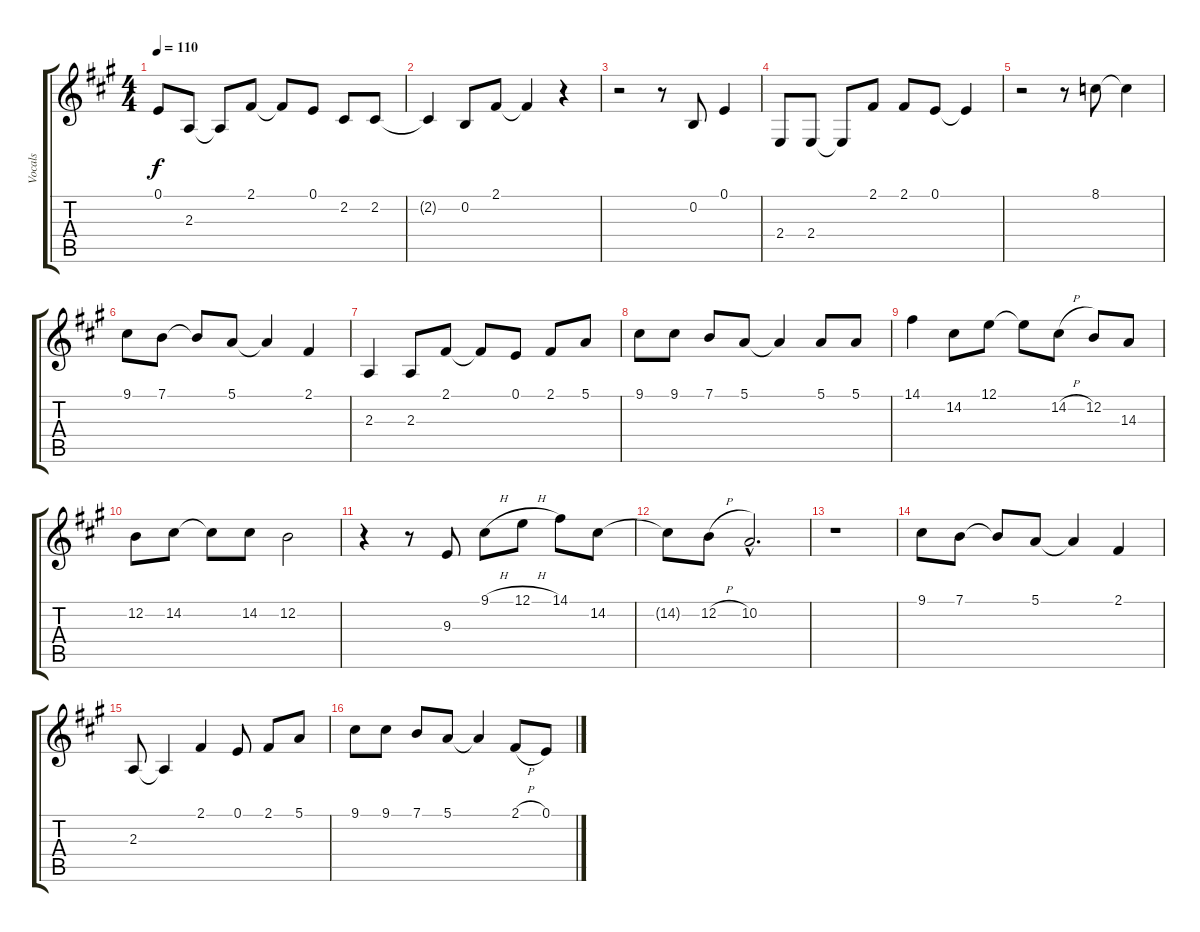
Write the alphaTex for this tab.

\track ("Vocals" "Vocals") {instrument clarinet}
\staff {score tabs}
\tuning (E4 B3 G3 D3 A2 E2) {hide}
\ts (4 4)
\tempo 110
\clef g2
\ks a
0.1.8{dy f} 2.3.8 2.3{t}.8 2.1.8 2.1{t}.8 0.1.8 2.2.8 2.2.8 |
2.2{t}.4 0.2.8 2.1.8 2.1{t}.4 r.4 |
r.2 r.8 0.2.8 0.1.4 |
2.4.8 2.4.8 2.4{t}.8 2.1.8 2.1.8 0.1.8 0.1{t}.4 |
r.2 r.8 8.1.8 8.1{t}.4 |
9.1.8 7.1.8 7.1{t}.8 5.1.8 5.1{t}.4 2.1.4 |
2.3.4 2.3.8 2.1.8 2.1{t}.8 0.1.8 2.1.8 5.1.8 |
9.1.8 9.1.8 7.1.8 5.1.8 5.1{t}.4 5.1.8 5.1.8 |
14.1.4 14.2.8 12.1.8 12.1{t}.8 14.2{h}.8 12.2.8 14.3.8 |
12.2.8 14.2.8 14.2{t}.8 14.2.8 12.2.2 |
r.4 r.8 9.3.8 9.1{h}.8 12.1{h}.8 14.1.8 14.2.8 |
14.2{t}.8 12.2{h}.8 10.2{hac}.2{d} |
r.1 |
9.1.8 7.1.8 7.1{t}.8 5.1.8 5.1{t}.4 2.1.4 |
2.3.8 2.3{t}.4 2.1.4 0.1.8 2.1.8 5.1.8 |
9.1.8 9.1.8 7.1.8 5.1.8 5.1{t}.4 2.1{h}.8 0.1.8
